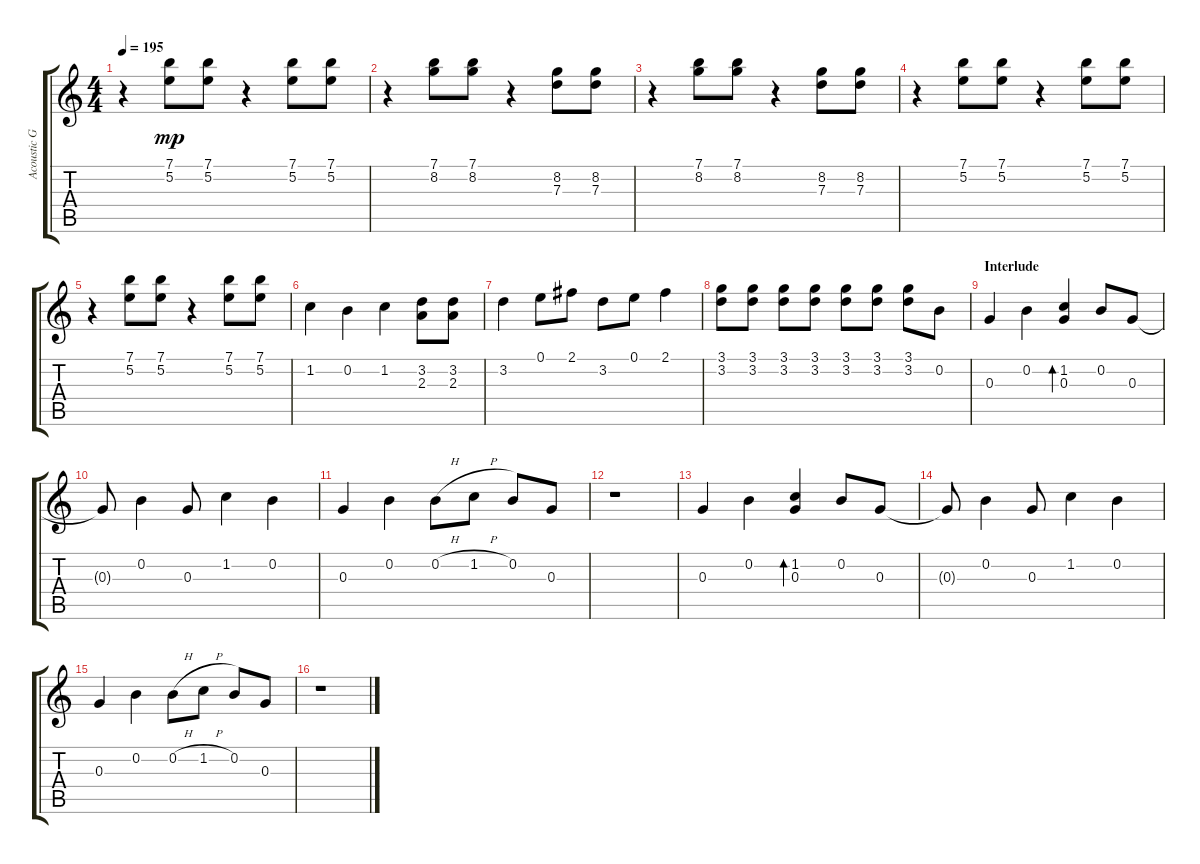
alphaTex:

\track ("Acoustic Guitar" "Acoustic G") {instrument acousticguitarsteel}
\staff {score tabs}
\tuning (E4 B3 G3 D3 A2 E2) {hide}
\ts (4 4)
\tempo 195
\clef g2
\ks c
r.4{dy mp} (7.1 5.2).8 (7.1 5.2).8 r.4 (7.1 5.2).8 (7.1 5.2).8 |
r.4 (7.1 8.2).8 (7.1 8.2).8 r.4 (8.2 7.3).8 (8.2 7.3).8 |
r.4 (7.1 8.2).8 (7.1 8.2).8 r.4 (8.2 7.3).8 (8.2 7.3).8 |
r.4 (7.1 5.2).8 (7.1 5.2).8 r.4 (7.1 5.2).8 (7.1 5.2).8 |
r.4 (7.1 5.2).8 (7.1 5.2).8 r.4 (7.1 5.2).8 (7.1 5.2).8 |
1.2.4 0.2.4 1.2.4 (3.2 2.3).8 (3.2 2.3).8 |
3.2.4 0.1.8 2.1.8 3.2.8 0.1.8 2.1.4 |
(3.1 3.2).8 (3.1 3.2).8 (3.1 3.2).8 (3.1 3.2).8 (3.1 3.2).8 (3.1 3.2).8 (3.1 3.2).8 0.2.8 |
\section ("" "Interlude")
0.3.4 0.2.4 (1.2 0.3).4{bd 120} 0.2.8 0.3.8 |
0.3{t}.8 0.2.4 0.3.8 1.2.4 0.2.4 |
0.3.4 0.2.4 0.2{h}.8 1.2{h}.8 0.2.8 0.3.8 |
r.1 |
0.3.4 0.2.4 (1.2 0.3).4{bd 120} 0.2.8 0.3.8 |
0.3{t}.8 0.2.4 0.3.8 1.2.4 0.2.4 |
0.3.4 0.2.4 0.2{h}.8 1.2{h}.8 0.2.8 0.3.8 |
r.1
